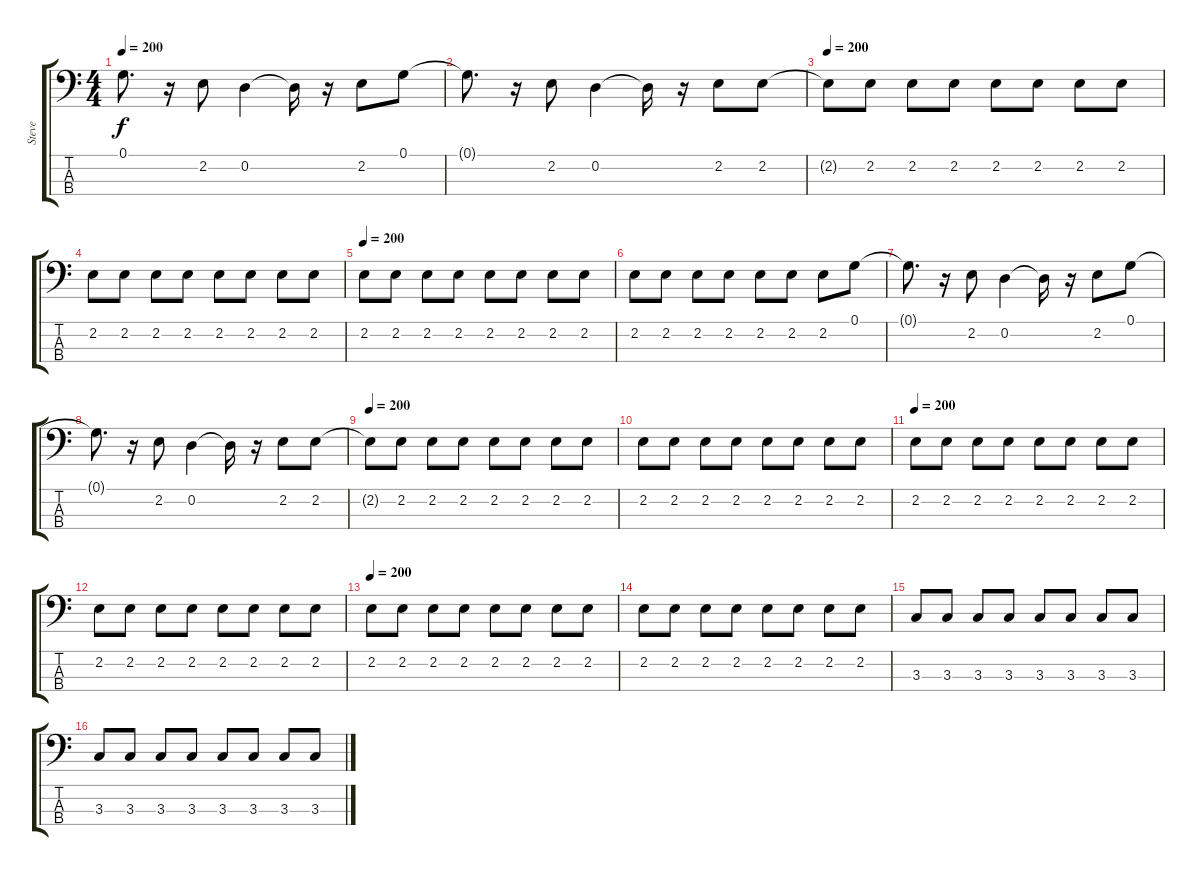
\track ("Steve" "Steve") {instrument electricbassfinger}
\staff {score tabs}
\tuning (G2 D2 A1 E1) {hide}
\ts (4 4)
\tempo 200
\clef f4
\ks c
0.1{t}.8{d dy f} r.16 2.2.8 0.2.4 0.2{t}.16 r.16 2.2.8 0.1.8 |
0.1{t}.8{d} r.16 2.2.8 0.2.4 0.2{t}.16 r.16 2.2.8 2.2.8 |
\tempo 200
2.2{t}.8 2.2.8 2.2.8 2.2.8 2.2.8 2.2.8 2.2.8 2.2.8 |
2.2.8 2.2.8 2.2.8 2.2.8 2.2.8 2.2.8 2.2.8 2.2.8 |
\tempo 200
2.2.8 2.2.8 2.2.8 2.2.8 2.2.8 2.2.8 2.2.8 2.2.8 |
2.2.8 2.2.8 2.2.8 2.2.8 2.2.8 2.2.8 2.2.8 0.1.8 |
0.1{t}.8{d} r.16 2.2.8 0.2.4 0.2{t}.16 r.16 2.2.8 0.1.8 |
0.1{t}.8{d} r.16 2.2.8 0.2.4 0.2{t}.16 r.16 2.2.8 2.2.8 |
\tempo 200
2.2{t}.8 2.2.8 2.2.8 2.2.8 2.2.8 2.2.8 2.2.8 2.2.8 |
2.2.8 2.2.8 2.2.8 2.2.8 2.2.8 2.2.8 2.2.8 2.2.8 |
\tempo 200
2.2.8 2.2.8 2.2.8 2.2.8 2.2.8 2.2.8 2.2.8 2.2.8 |
2.2.8 2.2.8 2.2.8 2.2.8 2.2.8 2.2.8 2.2.8 2.2.8 |
\tempo 200
2.2.8 2.2.8 2.2.8 2.2.8 2.2.8 2.2.8 2.2.8 2.2.8 |
2.2.8 2.2.8 2.2.8 2.2.8 2.2.8 2.2.8 2.2.8 2.2.8 |
3.3.8 3.3.8 3.3.8 3.3.8 3.3.8 3.3.8 3.3.8 3.3.8 |
3.3.8 3.3.8 3.3.8 3.3.8 3.3.8 3.3.8 3.3.8 3.3.8
